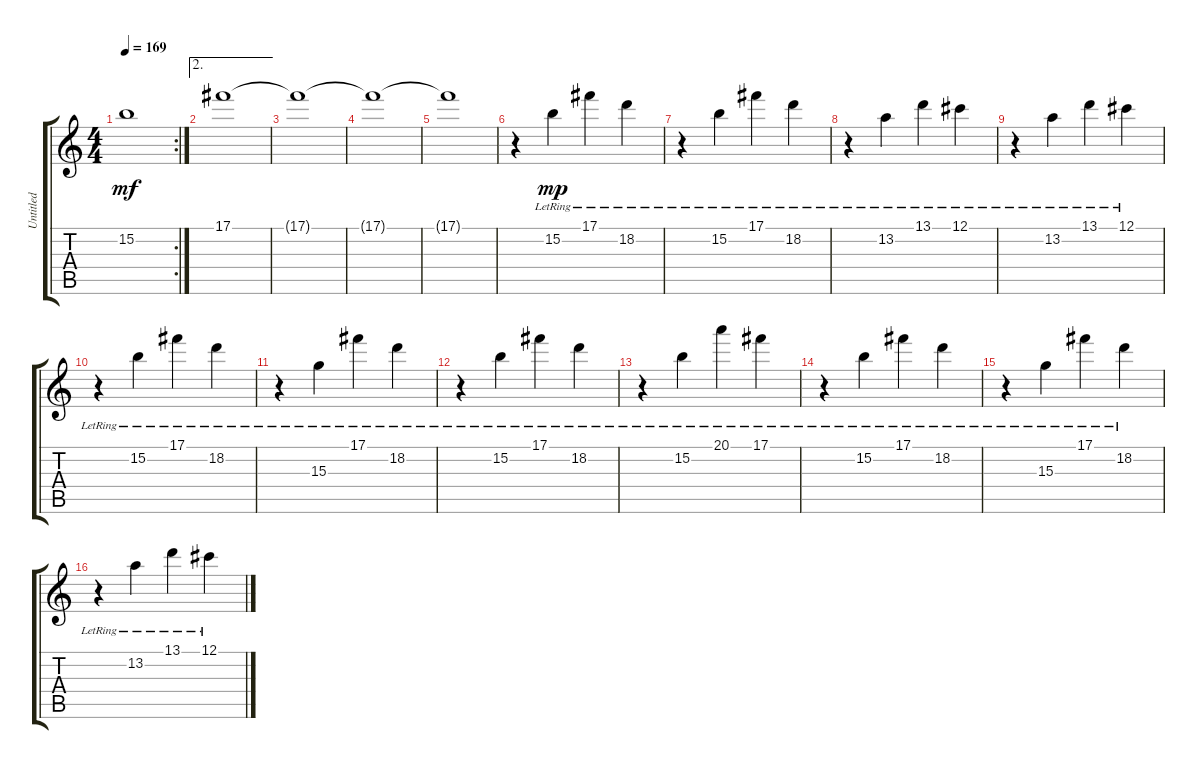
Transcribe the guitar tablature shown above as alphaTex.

\track ("Untitled" "Untitled") {instrument distortionguitar}
\staff {score tabs}
\tuning (Db4 Ab3 E3 B2 Gb2 B1) {hide}
\rc 2
\ts (4 4)
\tempo 169
\clef g2
\ks c
15.2{t}.1{dy mf} |
\ae 2
17.1.1 |
17.1{t}.1 |
17.1{t}.1 |
17.1{t}.1 |
r.4 15.2{lr}.4{dy mp} 17.1{lr}.4 18.2{lr}.4 |
r.4 15.2{lr}.4 17.1{lr}.4 18.2{lr}.4 |
r.4 13.2{lr}.4 13.1{lr}.4 12.1{lr}.4 |
r.4 13.2{lr}.4 13.1{lr}.4 12.1{lr}.4 |
r.4 15.2{lr}.4 17.1{lr}.4 18.2{lr}.4 |
r.4 15.3{lr}.4 17.1{lr}.4 18.2{lr}.4 |
r.4 15.2{lr}.4 17.1{lr}.4 18.2{lr}.4 |
r.4 15.2{lr}.4 20.1{lr}.4 17.1{lr}.4 |
r.4 15.2{lr}.4 17.1{lr}.4 18.2{lr}.4 |
r.4 15.3{lr}.4 17.1{lr}.4 18.2{lr}.4 |
r.4 13.2{lr}.4 13.1{lr}.4 12.1{lr}.4
